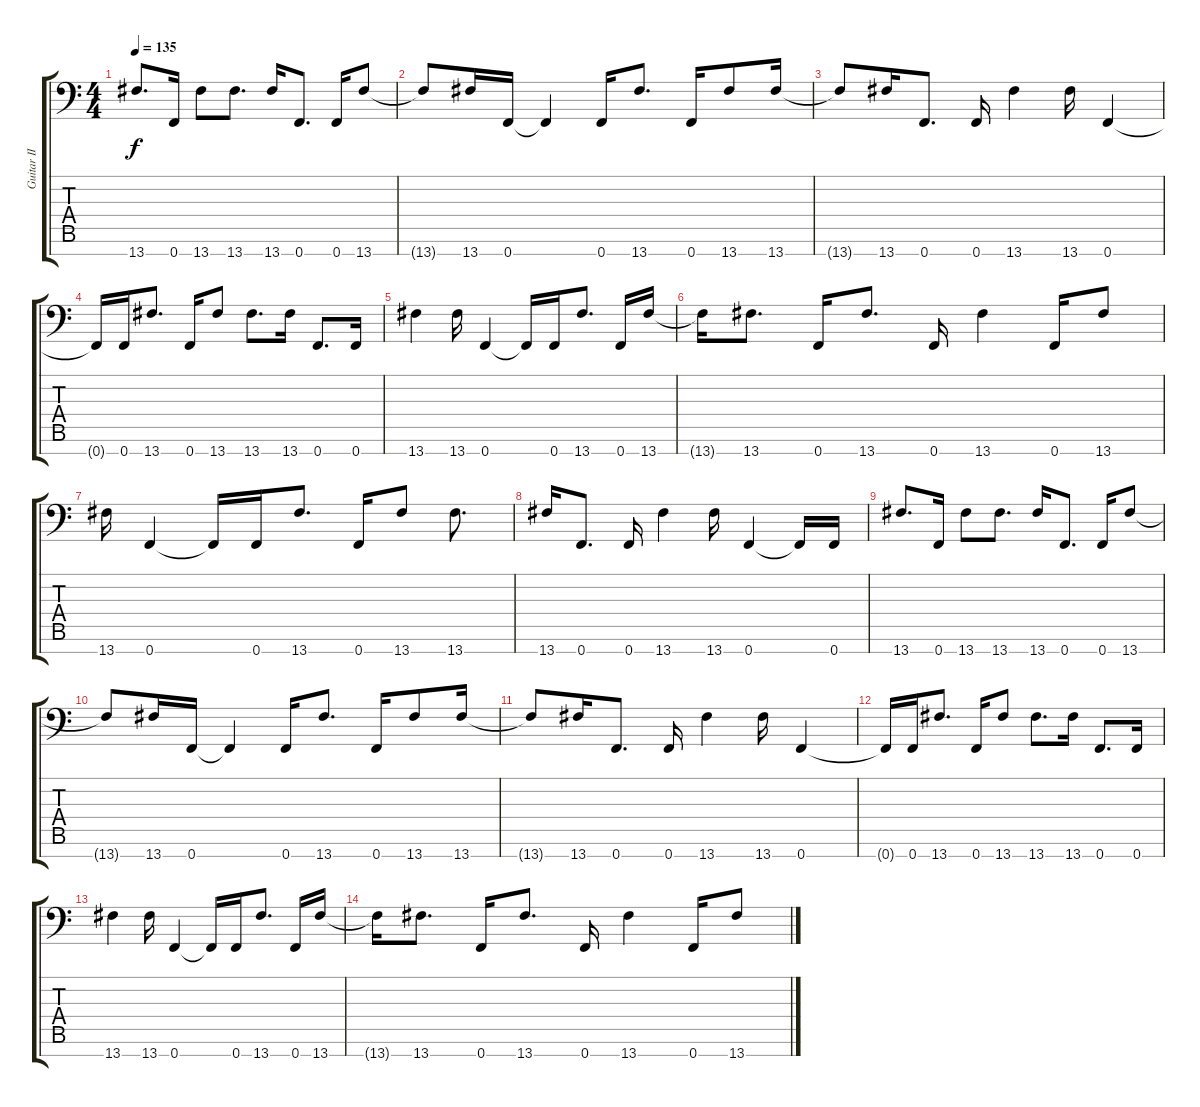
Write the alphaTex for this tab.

\track ("Guitar II [Mårten Hagström]" "Guitar II ") {instrument distortionguitar}
\staff {score tabs}
\tuning (Bb3 F3 Db3 Ab2 Eb2 Bb1 F1) {hide}
\ts (4 4)
\tempo 135
\clef f4
\ks c
13.7.8{d dy f} 0.7.16 13.7.8 13.7.8{d} 13.7.16 0.7.8{d} 0.7.16 13.7.8 |
13.7{t}.8 13.7.16 0.7.16 0.7{t}.4 0.7.16 13.7.8{d} 0.7.16 13.7.8 13.7.16 |
13.7{t}.8 13.7.16 0.7.8{d} 0.7.16 13.7.4 13.7.16 0.7.4 |
0.7{t}.16 0.7.16 13.7.8{d} 0.7.16 13.7.8 13.7.8{d} 13.7.16 0.7.8{d} 0.7.16 |
13.7.4 13.7.16 0.7.4 0.7{t}.16 0.7.16 13.7.8{d} 0.7.16 13.7.16 |
13.7{t}.16 13.7.8{d} 0.7.16 13.7.8{d} 0.7.16 13.7.4 0.7.16 13.7.8 |
13.7.16 0.7.4 0.7{t}.16 0.7.16 13.7.8{d} 0.7.16 13.7.8 13.7.8{d} |
13.7.16 0.7.8{d} 0.7.16 13.7.4 13.7.16 0.7.4 0.7{t}.16 0.7.16 |
13.7.8{d} 0.7.16 13.7.8 13.7.8{d} 13.7.16 0.7.8{d} 0.7.16 13.7.8 |
13.7{t}.8 13.7.16 0.7.16 0.7{t}.4 0.7.16 13.7.8{d} 0.7.16 13.7.8 13.7.16 |
13.7{t}.8 13.7.16 0.7.8{d} 0.7.16 13.7.4 13.7.16 0.7.4 |
0.7{t}.16 0.7.16 13.7.8{d} 0.7.16 13.7.8 13.7.8{d} 13.7.16 0.7.8{d} 0.7.16 |
13.7.4 13.7.16 0.7.4 0.7{t}.16 0.7.16 13.7.8{d} 0.7.16 13.7.16 |
13.7{t}.16 13.7.8{d} 0.7.16 13.7.8{d} 0.7.16 13.7.4 0.7.16 13.7.8
